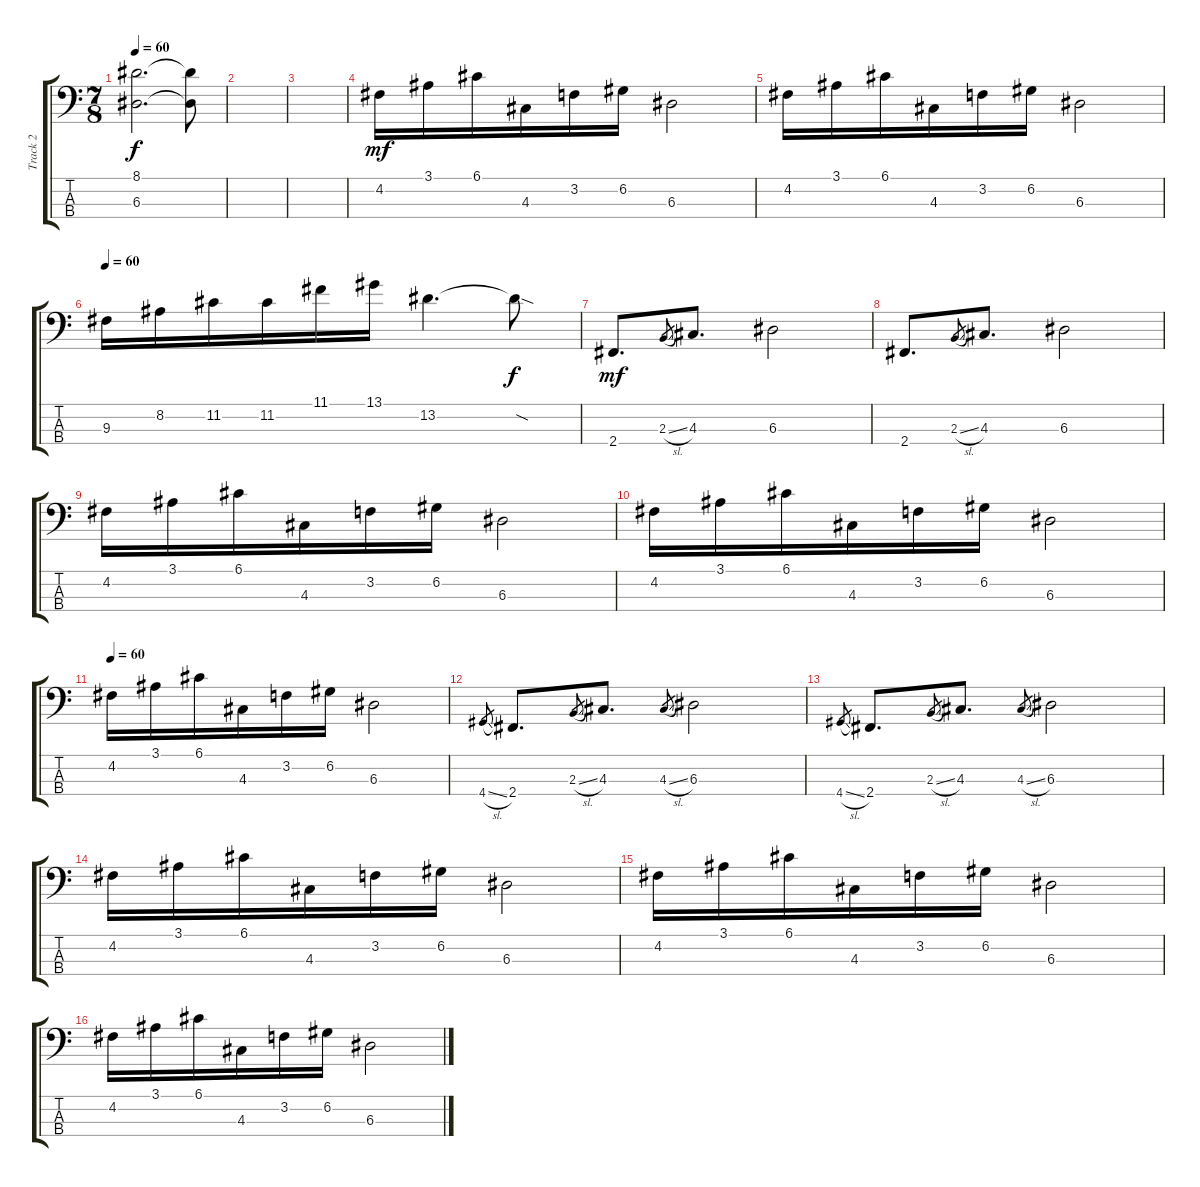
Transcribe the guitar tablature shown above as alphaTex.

\track ("Track 2" "Track 2") {instrument electricbassfinger}
\staff {score tabs}
\tuning (G2 D2 A1 E1) {hide}
\ts (7 8)
\tempo 60
\clef f4
\ks c
(8.1{t} 6.3{t}).2{d dy f} (8.1{t} 6.3{t}).8 |
|
|
4.2.16{dy mf volume 14} 3.1.16 6.1.16 4.3.16 3.2.16 6.2.16 6.3.2 |
4.2.16 3.1.16 6.1.16 4.3.16 3.2.16 6.2.16 6.3.2 |
\tempo 60
9.3.16 8.2.16 11.2.16 11.2.16 11.1.16 13.1.16 13.2.4{d} 13.2{sod t}.8{dy f} |
2.4.8{d dy mf} 2.3{sl}.8{gr} 4.3.8{d} 6.3.2 |
2.4.8{d} 2.3{sl}.8{gr} 4.3.8{d} 6.3.2 |
4.2.16{instrument fretlessbass} 3.1.16 6.1.16 4.3.16 3.2.16 6.2.16 6.3.2 |
4.2.16 3.1.16 6.1.16 4.3.16 3.2.16 6.2.16 6.3.2 |
\tempo 60
4.2.16 3.1.16 6.1.16 4.3.16 3.2.16 6.2.16 6.3.2 |
4.4{sl}.8{gr} 2.4.8{d} 2.3{sl}.8{gr} 4.3.8{d} 4.3{sl}.8{gr} 6.3.2 |
4.4{sl}.8{gr} 2.4.8{d} 2.3{sl}.8{gr} 4.3.8{d} 4.3{sl}.8{gr} 6.3.2 |
4.2.16{volume 0} 3.1.16 6.1.16 4.3.16 3.2.16 6.2.16 6.3.2 |
4.2.16 3.1.16 6.1.16 4.3.16 3.2.16 6.2.16 6.3.2 |
4.2.16 3.1.16 6.1.16 4.3.16 3.2.16 6.2.16 6.3.2
